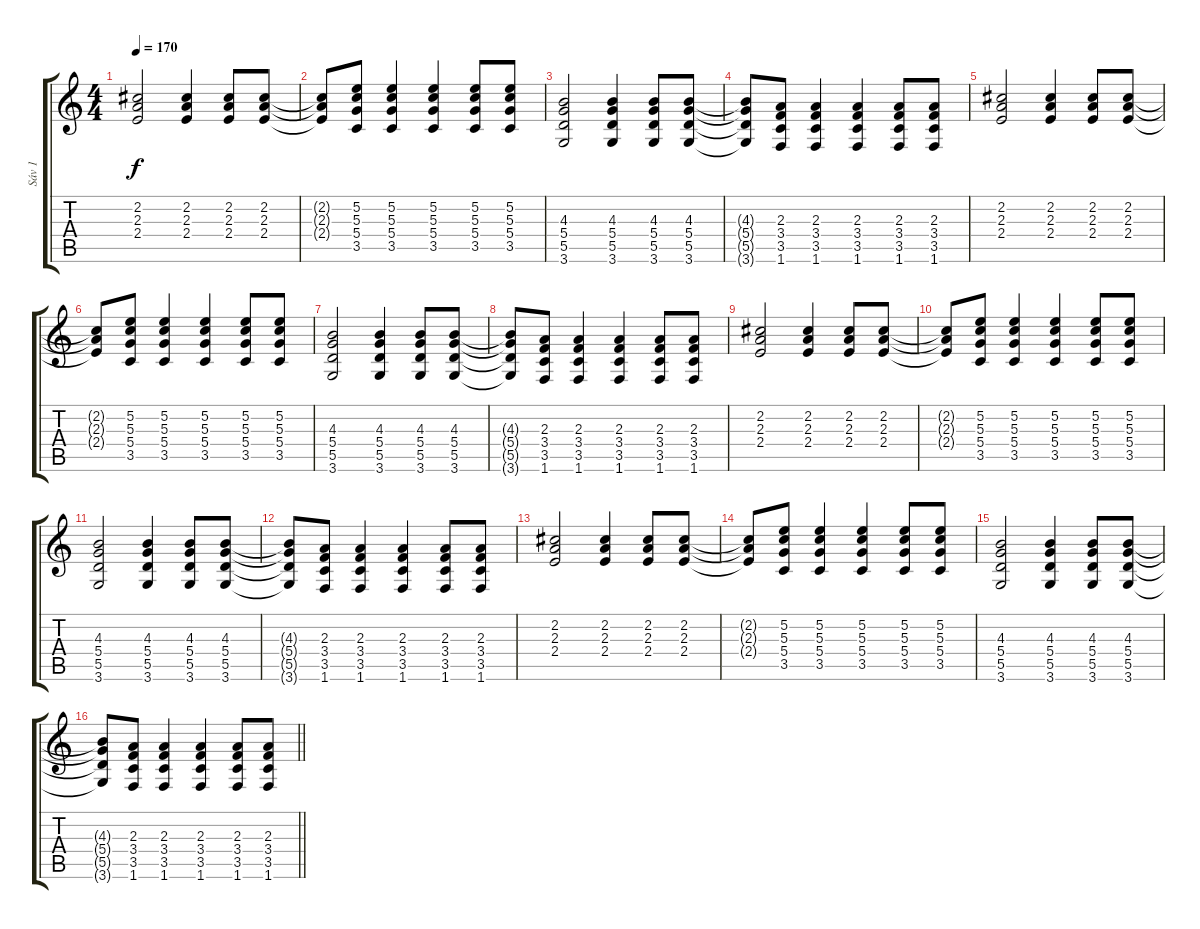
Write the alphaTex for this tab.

\track ("Sáv 1" "Sáv 1") {instrument acousticguitarsteel}
\staff {score tabs}
\tuning (E4 B3 G3 D3 A2 E2) {hide}
\ts (4 4)
\section ("" "")
\tempo 170
\clef g2
\ks c
(2.2 2.3 2.4).2{dy f} (2.2 2.3 2.4).4 (2.2 2.3 2.4).8 (2.2 2.3 2.4).8 |
(2.2{t} 2.3{t} 2.4{t}).8 (5.2 5.3 5.4 3.5).8 (5.2 5.3 5.4 3.5).4 (5.2 5.3 5.4 3.5).4 (5.2 5.3 5.4 3.5).8 (5.2 5.3 5.4 3.5).8 |
(4.3 5.4 5.5 3.6).2 (4.3 5.4 5.5 3.6).4 (4.3 5.4 5.5 3.6).8 (4.3 5.4 5.5 3.6).8 |
(4.3{t} 5.4{t} 5.5{t} 3.6{t}).8 (2.3 3.4 3.5 1.6).8 (2.3 3.4 3.5 1.6).4 (2.3 3.4 3.5 1.6).4 (2.3 3.4 3.5 1.6).8 (2.3 3.4 3.5 1.6).8 |
(2.2 2.3 2.4).2 (2.2 2.3 2.4).4 (2.2 2.3 2.4).8 (2.2 2.3 2.4).8 |
(2.2{t} 2.3{t} 2.4{t}).8 (5.2 5.3 5.4 3.5).8 (5.2 5.3 5.4 3.5).4 (5.2 5.3 5.4 3.5).4 (5.2 5.3 5.4 3.5).8 (5.2 5.3 5.4 3.5).8 |
(4.3 5.4 5.5 3.6).2 (4.3 5.4 5.5 3.6).4 (4.3 5.4 5.5 3.6).8 (4.3 5.4 5.5 3.6).8 |
(4.3{t} 5.4{t} 5.5{t} 3.6{t}).8 (2.3 3.4 3.5 1.6).8 (2.3 3.4 3.5 1.6).4 (2.3 3.4 3.5 1.6).4 (2.3 3.4 3.5 1.6).8 (2.3 3.4 3.5 1.6).8 |
(2.2 2.3 2.4).2 (2.2 2.3 2.4).4 (2.2 2.3 2.4).8 (2.2 2.3 2.4).8 |
(2.2{t} 2.3{t} 2.4{t}).8 (5.2 5.3 5.4 3.5).8 (5.2 5.3 5.4 3.5).4 (5.2 5.3 5.4 3.5).4 (5.2 5.3 5.4 3.5).8 (5.2 5.3 5.4 3.5).8 |
(4.3 5.4 5.5 3.6).2 (4.3 5.4 5.5 3.6).4 (4.3 5.4 5.5 3.6).8 (4.3 5.4 5.5 3.6).8 |
(4.3{t} 5.4{t} 5.5{t} 3.6{t}).8 (2.3 3.4 3.5 1.6).8 (2.3 3.4 3.5 1.6).4 (2.3 3.4 3.5 1.6).4 (2.3 3.4 3.5 1.6).8 (2.3 3.4 3.5 1.6).8 |
(2.2 2.3 2.4).2 (2.2 2.3 2.4).4 (2.2 2.3 2.4).8 (2.2 2.3 2.4).8 |
(2.2{t} 2.3{t} 2.4{t}).8 (5.2 5.3 5.4 3.5).8 (5.2 5.3 5.4 3.5).4 (5.2 5.3 5.4 3.5).4 (5.2 5.3 5.4 3.5).8 (5.2 5.3 5.4 3.5).8 |
(4.3 5.4 5.5 3.6).2 (4.3 5.4 5.5 3.6).4 (4.3 5.4 5.5 3.6).8 (4.3 5.4 5.5 3.6).8 |
\barLineRight lightlight
(4.3{t} 5.4{t} 5.5{t} 3.6{t}).8 (2.3 3.4 3.5 1.6).8 (2.3 3.4 3.5 1.6).4 (2.3 3.4 3.5 1.6).4 (2.3 3.4 3.5 1.6).8 (2.3 3.4 3.5 1.6).8
